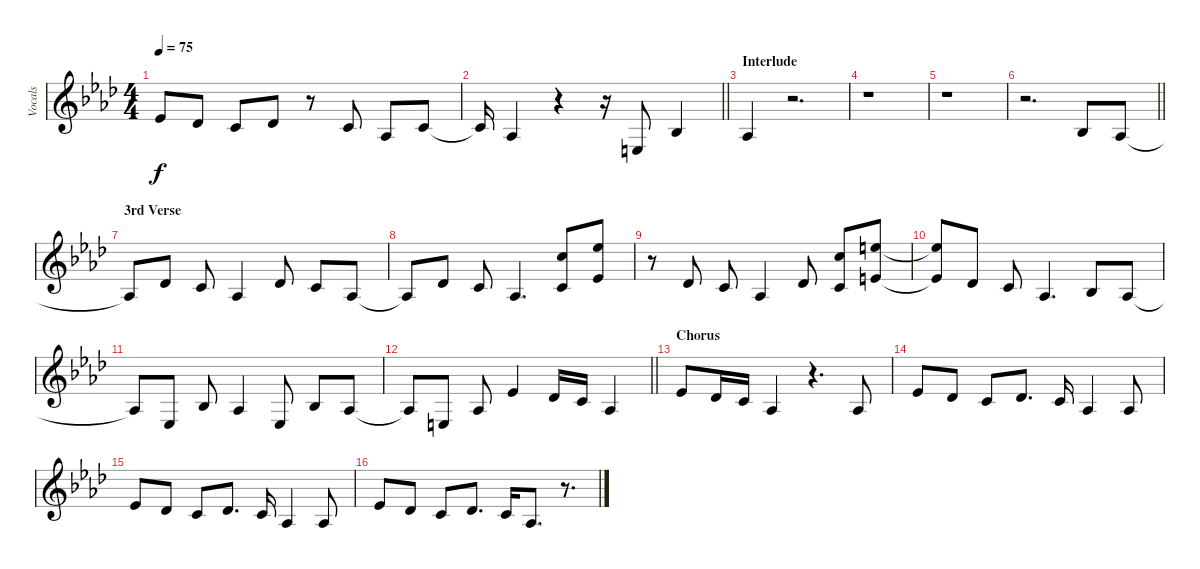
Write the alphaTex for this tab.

\track ("Vocals" "Vocals") {instrument oboe}
\staff {score}
\tuning (E4 B3 G3 D3 A2 E2) {hide}
\ts (4 4)
\tempo 75
\clef g2
\ks fminor
4.2.8{dy f} 2.2.8 1.2.8 2.2.8 r.8 1.2.8 1.3.8 1.2.8 |
\barLineRight lightlight
1.2{t}.16 1.3.4 r.4 r.16 2.4.8 3.3.4 |
\section ("" "Interlude")
1.3.4 r.2{d} |
r.1 |
r.1 |
\barLineRight lightlight
r.2{d} 3.3.8 1.3.8 |
\section ("" "3rd Verse")
1.3{t}.8 2.2.8 1.2.8 1.3.4 2.2.8 1.2.8 1.3.8 |
1.3{t}.8 2.2.8 1.2.8 1.3.4{d} (8.1 5.3).8 (11.1 8.3).8 |
r.8 6.3.8 5.3.8 6.4.4 6.3.8 (8.1 5.3).8 (12.1 9.3).8 |
(12.1{t} 9.3{t}).8 11.4.8 10.4.8 11.5.4{d} 8.4.8 6.4.8 |
6.4{t}.8 6.5.8 3.3.8 1.3.4 1.4.8 3.3.8 1.3.8 |
\barLineRight lightlight
1.3{t}.8 2.4.8 1.3.8 4.2.4 2.2.16 1.2.16 1.3.4 |
\section ("" "Chorus")
4.2.8 2.2.16 1.2.16 1.3.4 r.4{d} 1.3.8 |
4.2.8 2.2.8 1.2.8 2.2.8{d} 1.2.16 1.3.4 1.3.8 |
4.2.8 2.2.8 1.2.8 2.2.8{d} 1.2.16 1.3.4 1.3.8 |
4.2.8 2.2.8 1.2.8 2.2.8{d} 1.2.16 1.3.8{d} r.8{d}
